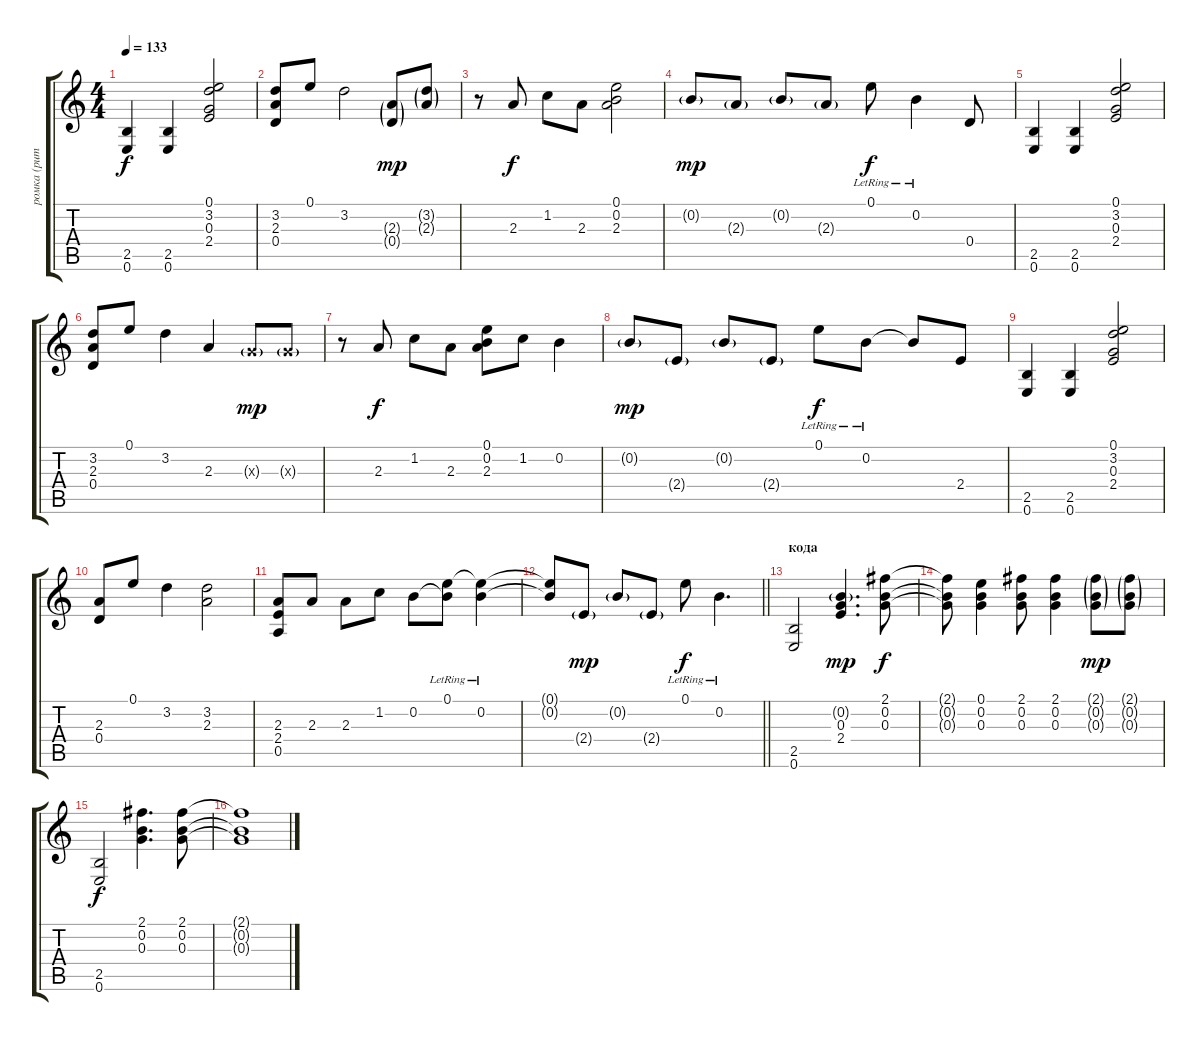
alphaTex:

\track ("ромка (ритм)" "ромка (рит") {instrument acousticguitarsteel}
\staff {score tabs}
\tuning (E4 B3 G3 D3 A2 E2) {hide}
\ts (4 4)
\tempo 133
\clef g2
\ks c
(2.5 0.6).4{dy f} (2.5 0.6).4 (0.1 3.2 0.3 2.4).2 |
(3.2 2.3 0.4).8 0.1.8 3.2.2 (2.3{g} 0.4{g}).8{dy mp} (3.2{g} 2.3{g}).8 |
r.8 2.3.8{dy f} 1.2.8 2.3.8 (0.1 0.2 2.3).2 |
0.2{g}.8{dy mp} 2.3{g}.8 0.2{g}.8 2.3{g}.8 0.1{lr}.8{dy f} 0.2{lr}.4 0.4.8 |
(2.5 0.6).4 (2.5 0.6).4 (0.1 3.2 0.3 2.4).2 |
(3.2 2.3 0.4).8 0.1.8 3.2.4 2.3.4 0.3{g x}.8{dy mp} 0.3{g x}.8 |
r.8 2.3.8{dy f} 1.2.8 2.3.8 (0.1 0.2 2.3).8 1.2.8 0.2.4 |
0.2{g}.8{dy mp} 2.4{g}.8 0.2{g}.8 2.4{g}.8 0.1{lr}.8{dy f} 0.2{lr}.8 0.2{t}.8 2.4.8 |
(2.5 0.6).4 (2.5 0.6).4 (0.1 3.2 0.3 2.4).2 |
(2.3 0.4).8 0.1.8 3.2.4 (3.2 2.3).2 |
(2.3 2.4 0.5).8 2.3.8 2.3.8 1.2.8 0.2.8 (0.1{lr} 0.2{t}).8 (0.1{t} 0.2{lr}).4 |
\barLineRight lightlight
(0.1{t} 0.2{t}).8 2.4{g}.8{dy mp} 0.2{g}.8 2.4{g}.8 0.1{lr}.8{dy f} 0.2{lr}.4{d} |
\section ("" "кода")
(2.5 0.6).2 (0.2{g} 0.3 2.4).4{d dy mp} (2.1 0.2 0.3).8{dy f} |
(2.1{t} 0.2{t} 0.3{t}).8 (0.1 0.2 0.3).4 (2.1 0.2 0.3).8 (2.1 0.2 0.3).4 (2.1{g} 0.2{g} 0.3{g}).8{dy mp} (2.1{g} 0.2{g} 0.3{g}).8 |
(2.5 0.6).2{dy f} (2.1 0.2 0.3).4{d} (2.1 0.2 0.3).8 |
(2.1{t} 0.2{t} 0.3{t}).1
